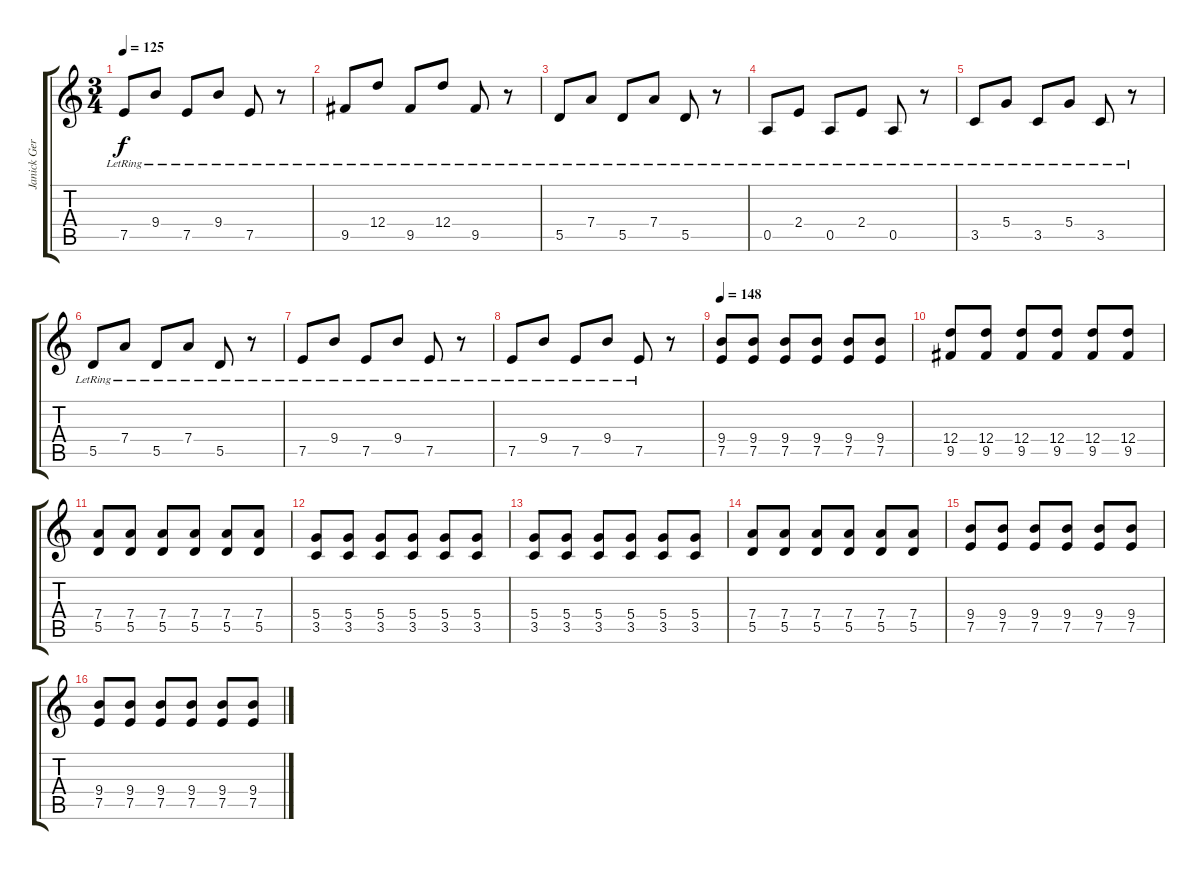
\track ("Janick Gers" "Janick Ger") {instrument distortionguitar}
\staff {score tabs}
\tuning (E4 B3 G3 D3 A2 E2) {hide}
\ts (3 4)
\tempo 125
\clef g2
\ks c
7.5{lr}.8{dy f} 9.4{lr}.8 7.5{lr}.8 9.4{lr}.8 7.5{lr}.8 r.8 |
9.5{lr}.8 12.4{lr}.8 9.5{lr}.8 12.4{lr}.8 9.5{lr}.8 r.8 |
5.5{lr}.8 7.4{lr}.8 5.5{lr}.8 7.4{lr}.8 5.5{lr}.8 r.8 |
0.5{lr}.8 2.4{lr}.8 0.5{lr}.8 2.4{lr}.8 0.5{lr}.8 r.8 |
3.5{lr}.8 5.4{lr}.8 3.5{lr}.8 5.4{lr}.8 3.5{lr}.8 r.8 |
5.5{lr}.8 7.4{lr}.8 5.5{lr}.8 7.4{lr}.8 5.5{lr}.8 r.8 |
7.5{lr}.8 9.4{lr}.8 7.5{lr}.8 9.4{lr}.8 7.5{lr}.8 r.8 |
7.5{lr}.8 9.4{lr}.8 7.5{lr}.8 9.4{lr}.8 7.5{lr}.8 r.8 |
\tempo 148
(9.4 7.5).8{instrument electricguitarmuted} (9.4 7.5).8 (9.4 7.5).8 (9.4 7.5).8 (9.4 7.5).8 (9.4 7.5).8 |
(12.4 9.5).8 (12.4 9.5).8 (12.4 9.5).8 (12.4 9.5).8 (12.4 9.5).8 (12.4 9.5).8 |
(7.4 5.5).8 (7.4 5.5).8 (7.4 5.5).8 (7.4 5.5).8 (7.4 5.5).8 (7.4 5.5).8 |
(5.4 3.5).8 (5.4 3.5).8 (5.4 3.5).8 (5.4 3.5).8 (5.4 3.5).8 (5.4 3.5).8 |
(5.4 3.5).8 (5.4 3.5).8 (5.4 3.5).8 (5.4 3.5).8 (5.4 3.5).8 (5.4 3.5).8 |
(7.4 5.5).8 (7.4 5.5).8 (7.4 5.5).8 (7.4 5.5).8 (7.4 5.5).8 (7.4 5.5).8 |
(9.4 7.5).8 (9.4 7.5).8 (9.4 7.5).8 (9.4 7.5).8 (9.4 7.5).8 (9.4 7.5).8 |
(9.4 7.5).8 (9.4 7.5).8 (9.4 7.5).8 (9.4 7.5).8 (9.4 7.5).8 (9.4 7.5).8
